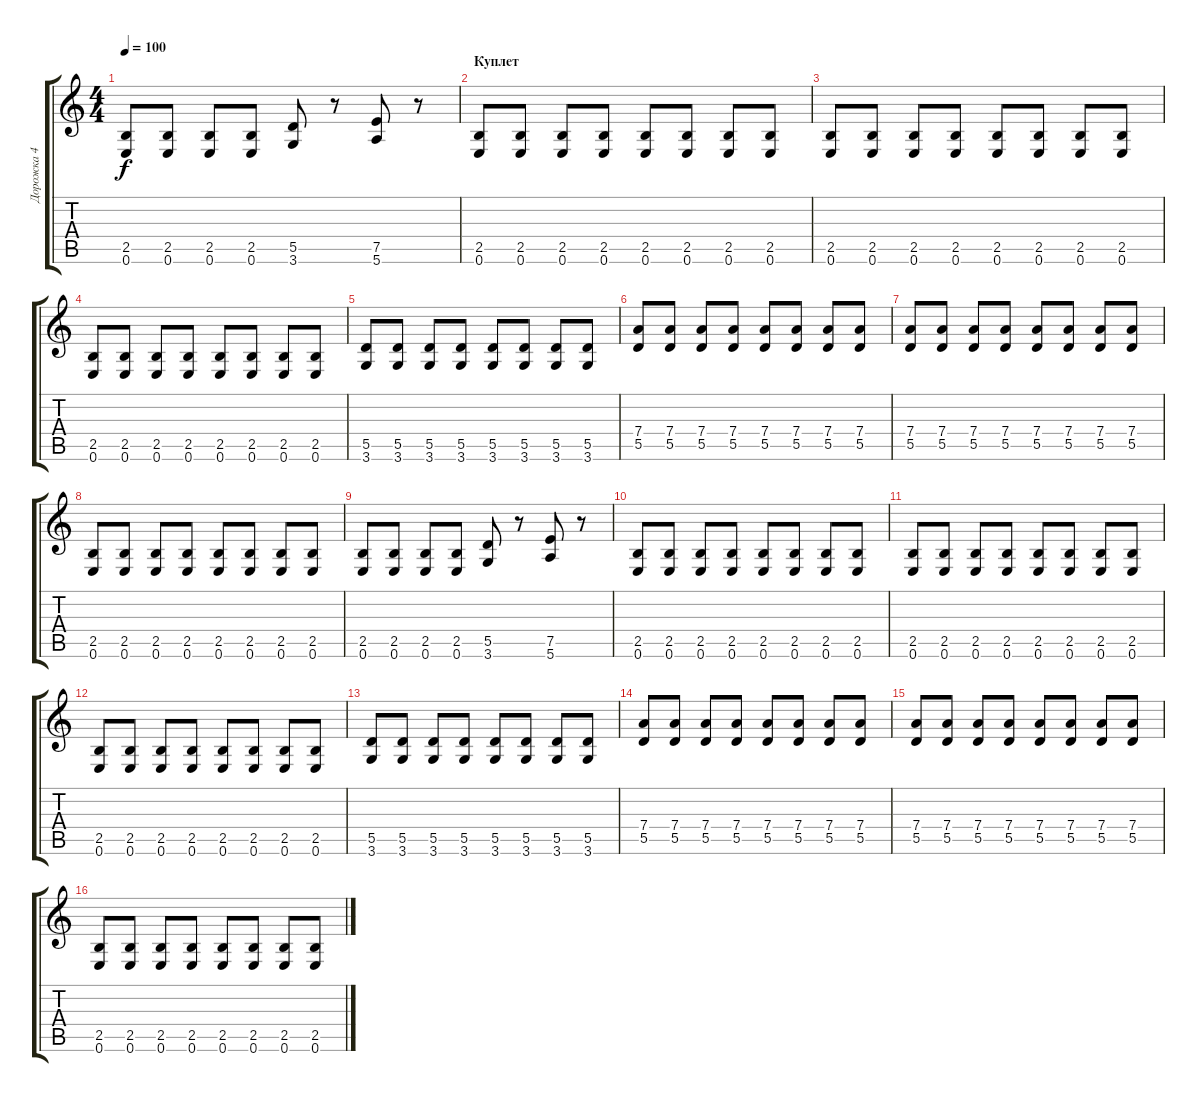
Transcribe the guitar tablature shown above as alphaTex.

\track ("Дорожка 4" "Дорожка 4") {instrument overdrivenguitar}
\staff {score tabs}
\tuning (E4 B3 G3 D3 A2 E2) {hide}
\ts (4 4)
\tempo 100
\clef g2
\ks c
(2.5 0.6).8{dy f} (2.5 0.6).8 (2.5 0.6).8 (2.5 0.6).8 (5.5 3.6).8 r.8 (7.5 5.6).8 r.8 |
\section ("" "Куплет")
(2.5 0.6).8 (2.5 0.6).8 (2.5 0.6).8 (2.5 0.6).8 (2.5 0.6).8 (2.5 0.6).8 (2.5 0.6).8 (2.5 0.6).8 |
(2.5 0.6).8 (2.5 0.6).8 (2.5 0.6).8 (2.5 0.6).8 (2.5 0.6).8 (2.5 0.6).8 (2.5 0.6).8 (2.5 0.6).8 |
(2.5 0.6).8 (2.5 0.6).8 (2.5 0.6).8 (2.5 0.6).8 (2.5 0.6).8 (2.5 0.6).8 (2.5 0.6).8 (2.5 0.6).8 |
(5.5 3.6).8 (5.5 3.6).8 (5.5 3.6).8 (5.5 3.6).8 (5.5 3.6).8 (5.5 3.6).8 (5.5 3.6).8 (5.5 3.6).8 |
(7.4 5.5).8 (7.4 5.5).8 (7.4 5.5).8 (7.4 5.5).8 (7.4 5.5).8 (7.4 5.5).8 (7.4 5.5).8 (7.4 5.5).8 |
(7.4 5.5).8 (7.4 5.5).8 (7.4 5.5).8 (7.4 5.5).8 (7.4 5.5).8 (7.4 5.5).8 (7.4 5.5).8 (7.4 5.5).8 |
(2.5 0.6).8 (2.5 0.6).8 (2.5 0.6).8 (2.5 0.6).8 (2.5 0.6).8 (2.5 0.6).8 (2.5 0.6).8 (2.5 0.6).8 |
(2.5 0.6).8 (2.5 0.6).8 (2.5 0.6).8 (2.5 0.6).8 (5.5 3.6).8 r.8 (7.5 5.6).8 r.8 |
(2.5 0.6).8 (2.5 0.6).8 (2.5 0.6).8 (2.5 0.6).8 (2.5 0.6).8 (2.5 0.6).8 (2.5 0.6).8 (2.5 0.6).8 |
(2.5 0.6).8 (2.5 0.6).8 (2.5 0.6).8 (2.5 0.6).8 (2.5 0.6).8 (2.5 0.6).8 (2.5 0.6).8 (2.5 0.6).8 |
(2.5 0.6).8 (2.5 0.6).8 (2.5 0.6).8 (2.5 0.6).8 (2.5 0.6).8 (2.5 0.6).8 (2.5 0.6).8 (2.5 0.6).8 |
(5.5 3.6).8 (5.5 3.6).8 (5.5 3.6).8 (5.5 3.6).8 (5.5 3.6).8 (5.5 3.6).8 (5.5 3.6).8 (5.5 3.6).8 |
(7.4 5.5).8 (7.4 5.5).8 (7.4 5.5).8 (7.4 5.5).8 (7.4 5.5).8 (7.4 5.5).8 (7.4 5.5).8 (7.4 5.5).8 |
(7.4 5.5).8 (7.4 5.5).8 (7.4 5.5).8 (7.4 5.5).8 (7.4 5.5).8 (7.4 5.5).8 (7.4 5.5).8 (7.4 5.5).8 |
(2.5 0.6).8 (2.5 0.6).8 (2.5 0.6).8 (2.5 0.6).8 (2.5 0.6).8 (2.5 0.6).8 (2.5 0.6).8 (2.5 0.6).8
